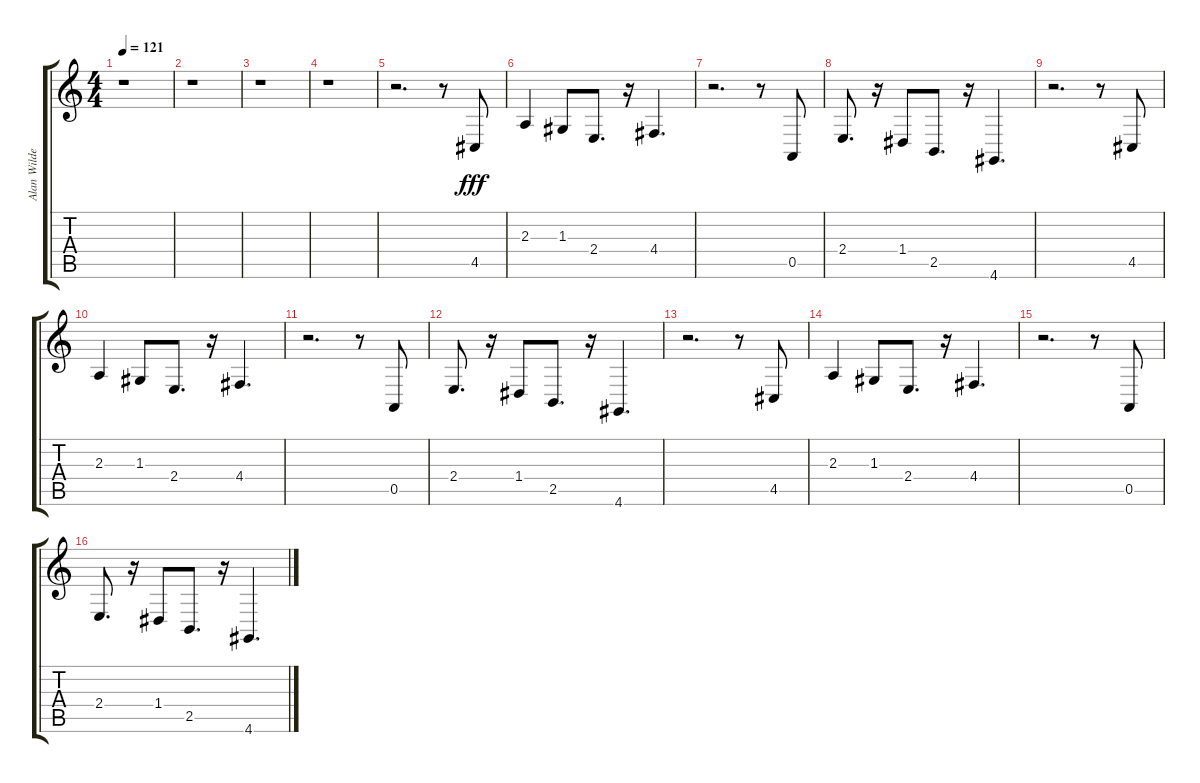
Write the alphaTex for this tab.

\track ("Alan Wilder - Synth II" "Alan Wilde") {instrument fx7echoes}
\staff {score tabs}
\tuning (E4 B3 G3 D3 A2 E2) {hide}
\ts (4 4)
\tempo 121
\clef g2
\ks c
r.1{dy f} |
r.1 |
r.1 |
r.1 |
r.2{d} r.8 4.5.8{dy fff} |
2.3.4 1.3.8 2.4.8{d} r.16 4.4.4{d} |
r.2{d} r.8 0.5.8 |
2.4.8{d} r.16 1.4.8 2.5.8{d} r.16 4.6.4{d} |
r.2{d} r.8 4.5.8 |
2.3.4 1.3.8 2.4.8{d} r.16 4.4.4{d} |
r.2{d} r.8 0.5.8 |
2.4.8{d} r.16 1.4.8 2.5.8{d} r.16 4.6.4{d} |
r.2{d} r.8 4.5.8 |
2.3.4 1.3.8 2.4.8{d} r.16 4.4.4{d} |
r.2{d} r.8 0.5.8 |
2.4.8{d} r.16 1.4.8 2.5.8{d} r.16 4.6.4{d}
